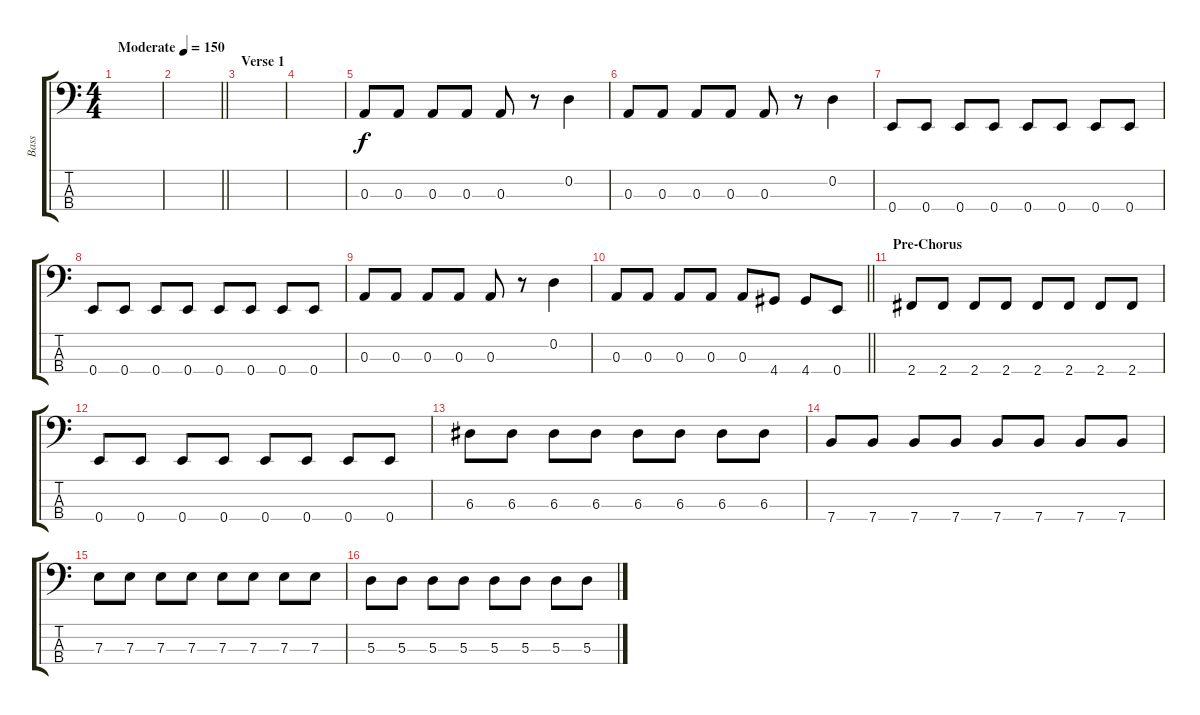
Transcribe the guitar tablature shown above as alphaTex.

\track ("Bass" "Bass") {instrument electricbasspick}
\staff {score tabs}
\tuning (G2 D2 A1 E1) {hide}
\ts (4 4)
\tempo (150 "Moderate")
\clef f4
\ks c
|
\barLineRight lightlight
|
\section ("" "Verse 1")
|
|
0.3.8 0.3.8 0.3.8 0.3.8 0.3.8 r.8 0.2.4 |
0.3.8 0.3.8 0.3.8 0.3.8 0.3.8 r.8 0.2.4 |
0.4.8 0.4.8 0.4.8 0.4.8 0.4.8 0.4.8 0.4.8 0.4.8 |
0.4.8 0.4.8 0.4.8 0.4.8 0.4.8 0.4.8 0.4.8 0.4.8 |
0.3.8 0.3.8 0.3.8 0.3.8 0.3.8 r.8 0.2.4 |
\barLineRight lightlight
0.3.8 0.3.8 0.3.8 0.3.8 0.3.8 4.4.8 4.4.8 0.4.8 |
\section ("" "Pre-Chorus")
2.4.8 2.4.8 2.4.8 2.4.8 2.4.8 2.4.8 2.4.8 2.4.8 |
0.4.8 0.4.8 0.4.8 0.4.8 0.4.8 0.4.8 0.4.8 0.4.8 |
6.3.8 6.3.8 6.3.8 6.3.8 6.3.8 6.3.8 6.3.8 6.3.8 |
7.4.8 7.4.8 7.4.8 7.4.8 7.4.8 7.4.8 7.4.8 7.4.8 |
7.3.8 7.3.8 7.3.8 7.3.8 7.3.8 7.3.8 7.3.8 7.3.8 |
5.3.8 5.3.8 5.3.8 5.3.8 5.3.8 5.3.8 5.3.8 5.3.8
